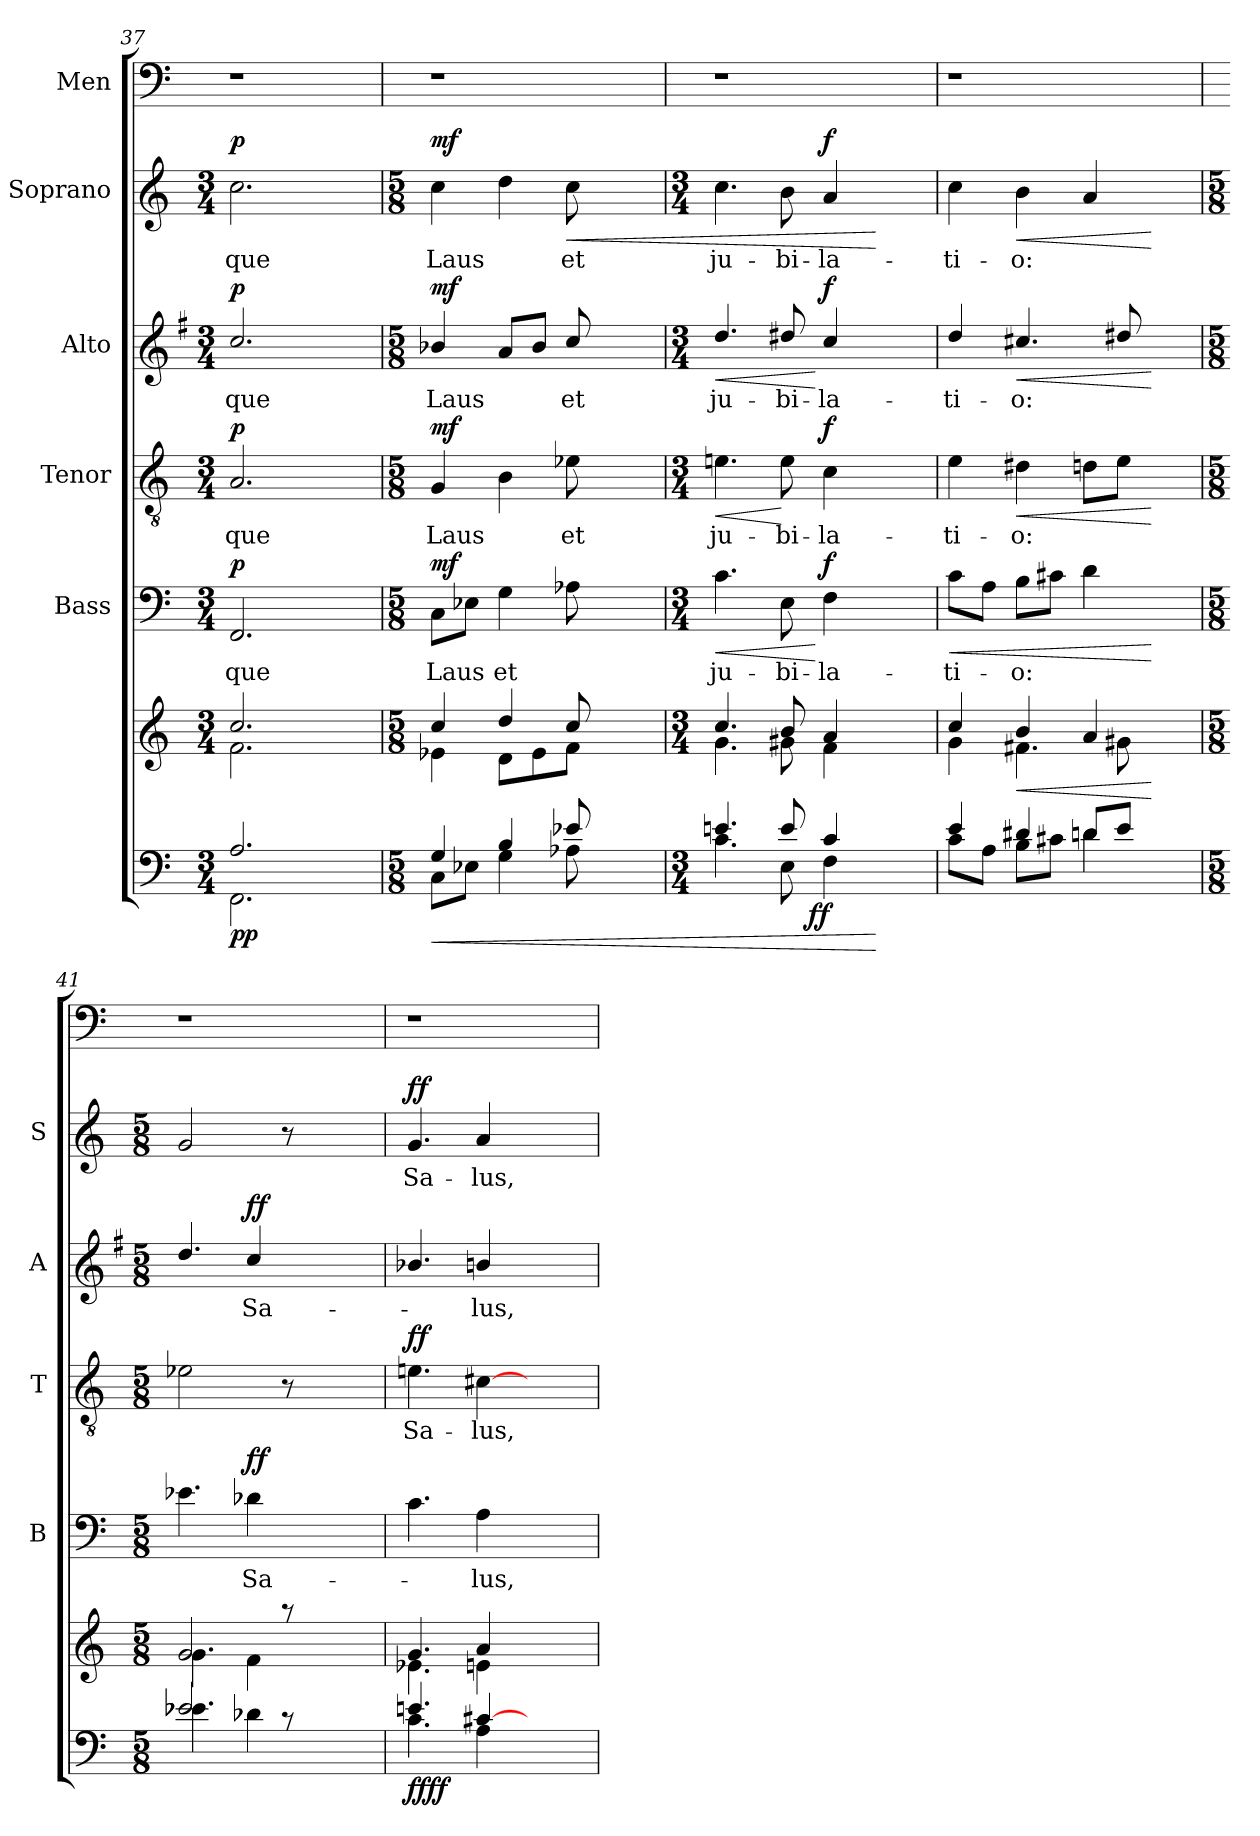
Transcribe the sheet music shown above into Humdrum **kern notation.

**kern	**kern	**dynam	**kern	**text	**dynam	**kern	**text	**dynam	**kern	**text	**dynam	**kern	**text	**dynam	**kern
*part6	*part6	*part6	*part5	*part5	*part5	*part4	*part4	*part4	*part3	*part3	*part3	*part2	*part2	*part2	*part1
*staff7	*staff6	*staff6/7	*staff5	*staff5	*staff5	*staff4	*staff4	*staff4	*staff3	*staff3	*staff3	*staff2	*staff2	*staff2	*staff1
*	*	*	*I"Bass	*	*	*I"Tenor	*	*	*I"Alto	*	*	*I"Soprano	*	*	*I"Men
*	*	*	*I'B	*	*	*I'T	*	*	*I'A	*	*	*I'S	*	*	*
*clefF4	*clefG2	*	*clefF4	*	*	*clefGv2	*	*	*clefG2	*	*	*clefG2	*	*	*clefF4
*	*	*	*	*	*	*	*	*	*ITrd4c7	*	*	*	*	*	*
*k[]	*k[]	*	*k[]	*	*	*k[]	*	*	*k[]	*	*	*k[]	*	*	*k[]
*C:	*C:	*	*C:	*	*	*C:	*	*	*C:	*	*	*C:	*	*	*C:
*M3/4	*M3/4	*	*M3/4	*	*	*M3/4	*	*	*M3/4	*	*	*M3/4	*	*	*
=37	=37	=37	=37	=37	=37	=37	=37	=37	=37	=37	=37	=37	=37	=37	=37
*^	*^	*	*	*	*	*	*	*	*	*	*	*	*	*	*
!	!	!	!	!LO:DY:b=2	!	!LO:LY:b	!	!	!LO:LY:b	!	!	!LO:LY:b	!	!	!LO:LY:b	!	!
!	!	!	!	!LO:DY:n=1:b	!	!	!LO:DY:a	!	!	!LO:DY:a	!	!	!LO:DY:a	!	!	!LO:DY:a	!
2.A!/	2.FF!\	2.cc!/	2.f!\	p p	2.FF/	-que	p	2.A/	-que	p	2.f/	-que	p	2.cc\	-que	p	1r
4ryy	4ryy	4ryy	4ryy	.	4ryy	.	.	4ryy	.	.	4ryy	.	.	4ryy	.	.	.
!!LO:LB:g=z
=38	=38	=38	=38	=38	=38	=38	=38	=38	=38	=38	=38	=38	=38	=38	=38	=38	=38
*M5/8	*	*M5/8	*	*	*M5/8	*	*	*M5/8	*	*	*M5/8	*	*	*M5/8	*	*	*
!	!	!	!	!LO:HP:b=2	!	!LO:LY:b	!	!	!LO:LY:b	!	!	!LO:LY:b	!	!	!LO:LY:b	!	!
!	!	!	!	!LO:DY:n=1:b=2	!	!	!	!	!	!	!	!	!	!	!	!	!
!	!	!	!	!LO:DY:n=2:b	!	!	!LO:DY:a	!	!	!LO:DY:a	!	!	!LO:DY:a	!	!	!LO:DY:a	!
4G!/	8C!\L	4cc!/	4e-X!\	< mf mf	8C\L	Laus	mf	4G/	Laus	mf	4e-X/	Laus	mf	4cc\	Laus	mf	1r
.	8E-X!\J	.	.	.	8E-X\J	.	.	.	.	.	.	.	.	.	.	.	.
!	!	!	!	!	!	!LO:LY:b	!	!	!	!	!	!	!	!	!	!	!
4B!/	4G!\	4dd!/	8d!\L	.	4G\	et	.	4B\	.	.	8d/L	.	.	4dd\	.	.	.
.	.	.	8e-!\	.	.	.	.	.	.	.	8e-/J	.	.	.	.	.	.
!	!	!	!	!	!	!	!	!	!LO:LY:b	!	!	!LO:LY:b	!	!	!LO:LY:b	!LO:HP:b	!
8e-X!/	8A-X!\	8cc!/	8f!\J	.	8A-X\	.	.	8e-X\	et	.	8f/	et	.	8cc\	et	<	.
4.ryy	4.ryy	4.ryy	4.ryy	.	4.ryy	.	.	4.ryy	.	.	4.ryy	.	.	4.ryy	.	.	.
*v	*v	*	*	*	*	*	*	*	*	*	*	*	*	*	*	*	*
*	*v	*v	*	*	*	*	*	*	*	*	*	*	*	*	*	*
=39	=39	=39	=39	=39	=39	=39	=39	=39	=39	=39	=39	=39	=39	=39	=39
*M3/4	*M3/4	*	*M3/4	*	*	*M3/4	*	*	*M3/4	*	*	*M3/4	*	*	*
*^	*^	*	*	*	*	*	*	*	*	*	*	*	*	*	*
!	!	!	!	!	!	!LO:LY:b	!LO:HP:b	!	!LO:LY:b	!LO:HP:b	!	!LO:LY:b	!LO:HP:b	!	!LO:LY:b	!	!
*	*^	*	*^	*	*	*	*	*	*	*	*	*	*	*	*	*	*
4.en!/	4.c!\	4...ryy	4.cc!/	4.g!\	4...ryy	.	4.c\	ju-	<	4.en\	ju-	<	4.g/	ju-	<	4.cc\	ju-	.	1r
!	!	!	!	!	!	!	!	!LO:LY:b	!	!	!LO:LY:b	!	!	!LO:LY:b	!	!	!LO:LY:b	!	!
8e!/	8E!\	.	8b!/	8g#X!\	.	[	8E\	-bi-	.	8e\	-bi-	[	8g#X/	-bi-	.	8b\	-bi-	[	.
!	!	!	!	!	!	!LO:DY:b=2	!	!	!	!	!	!	!	!	!	!	!	!	!
!	!	!	!	!	!	!LO:DY:n=1:b	!	!	!	!	!	!	!	!	!	!	!	!	!
.	.	2ryy	.	.	2ryy	f f	.	.	.	.	.	.	.	.	.	.	.	.	.
!	!	!	!	!	!	!	!	!LO:LY:b	!LO:DY:n=1:a	!	!LO:LY:b	!LO:DY:a	!	!LO:LY:b	!LO:DY:n=1:a	!	!LO:LY:b	!LO:DY:a	!
4c!/	4F!\	.	4a!/	4f!\	.	.	4F\	-la-	[ f	4c\	-la-	f	4f/	-la-	[ f	4a/	-la-	f	.
4ryy	4ryy	.	4ryy	4ryy	.	.	4ryy	.	.	4ryy	.	.	4ryy	.	.	4ryy	.	.	.
.	.	32ryy	.	.	32ryy	.	.	.	.	.	.	.	.	.	.	.	.	.	.
=40	=40	=40	=40	=40	=40	=40	=40	=40	=40	=40	=40	=40	=40	=40	=40	=40	=40	=40	=40
!	!	!	!	!	!	!	!	!LO:LY:b	!LO:HP:b	!	!LO:LY:b	!	!	!LO:LY:b	!	!	!LO:LY:b	!	!
*	*v	*v	*	*	*	*	*	*	*	*	*	*	*	*	*	*	*	*	*
*	*	*	*v	*v	*	*	*	*	*	*	*	*	*	*	*	*	*	*
4e!/	8c!\L	4cc!/	4g!\	.	8c\L	-ti-	<	4e\	-ti-	.	4g/	-ti-	.	4cc\	-ti-	.	1r
.	8A!\J	.	.	.	8A\J	.	.	.	.	.	.	.	.	.	.	.	.
!	!	!	!	!LO:HP:b	!	!LO:LY:b	!	!	!LO:LY:b	!LO:HP:b	!	!LO:LY:b	!LO:HP:b	!	!LO:LY:b	!LO:HP:b	!
4d#X!/	8B!\L	4b!/	4.f#X!\	<	8B\L	-o:	.	4d#X\	-o:	<	4.f#X/	-o:	<	4b\	-o:	<	.
.	8c#X!\J	.	.	.	8c#X\J	.	.	.	.	.	.	.	.	.	.	.	.
8dn!/L	4d!\	4a!/	.	.	4d\	.	.	8dn\L	.	.	.	.	.	4a/	.	.	.
8e!/J	.	.	8g#X!\	.	.	.	.	8e\J	.	.	8g#X/	.	.	.	.	.	.
4ryy	4ryy	4ryy	4ryy	[	4ryy	.	[	4ryy	.	[	4ryy	.	[	4ryy	.	[	.
=41	=41	=41	=41	=41	=41	=41	=41	=41	=41	=41	=41	=41	=41	=41	=41	=41	=41
*M5/8	*	*M5/8	*	*	*M5/8	*	*	*M5/8	*	*	*M5/8	*	*	*M5/8	*	*	*
2e-X!/	4.e-X!\	2g!/	4.g!\	.	4.e-X\	.	.	2e-X\	.	.	4.g/	.	.	2g/	.	.	1r
!	!	!	!	!	!	!LO:LY:b	!LO:DY:a	!	!	!	!	!LO:LY:b	!LO:DY:a	!	!	!	!
.	4d-X!\	.	4f!\	.	4d-X\	Sa-	ff	.	.	.	4f/	Sa-	ff	.	.	.	.
8rc	.	8raa	.	.	.	.	.	8r	.	.	.	.	.	8r	.	.	.
4.ryy	4.ryy	4.ryy	4.ryy	.	4.ryy	.	.	4.ryy	.	.	4.ryy	.	.	4.ryy	.	.	.
=42	=42	=42	=42	=42	=42	=42	=42	=42	=42	=42	=42	=42	=42	=42	=42	=42	=42
!	!	!	!	!LO:DY:b=2	!	!	!	!	!LO:LY:b	!	!	!	!	!	!LO:LY:b	!	!
!	!	!	!	!LO:DY:n=1:b	!	!	!	!	!	!LO:DY:a	!	!	!	!	!	!LO:DY:a	!
4.en!/	4.c!\	4.g!/	4.e-X!\	ff ff	4.c\	.	.	4.en\	Sa-	ff	4.e-X/	.	.	4.g/	Sa-	ff	1r
!	!	!	!	!	!	!LO:LY:b	!	!	!LO:LY:b	!	!	!LO:LY:b	!	!	!LO:LY:b	!	!
[>4c#X!/	4A!\	4a!/	4en!\	.	4A\	-lus,	.	[4c#X\	-lus,	.	4en/	-lus,	.	4a/	-lus,	.	.
4.ryy	4.ryy	4.ryy	4.ryy	.	4.ryy	.	.	4.ryy	.	.	4.ryy	.	.	4.ryy	.	.	.
*v	*v	*	*	*	*	*	*	*	*	*	*	*	*	*	*	*	*
*	*v	*v	*	*	*	*	*	*	*	*	*	*	*	*	*	*
=	=	=	=	=	=	=	=	=	=	=	=	=	=	=	=
*-	*-	*-	*-	*-	*-	*-	*-	*-	*-	*-	*-	*-	*-	*-	*-
